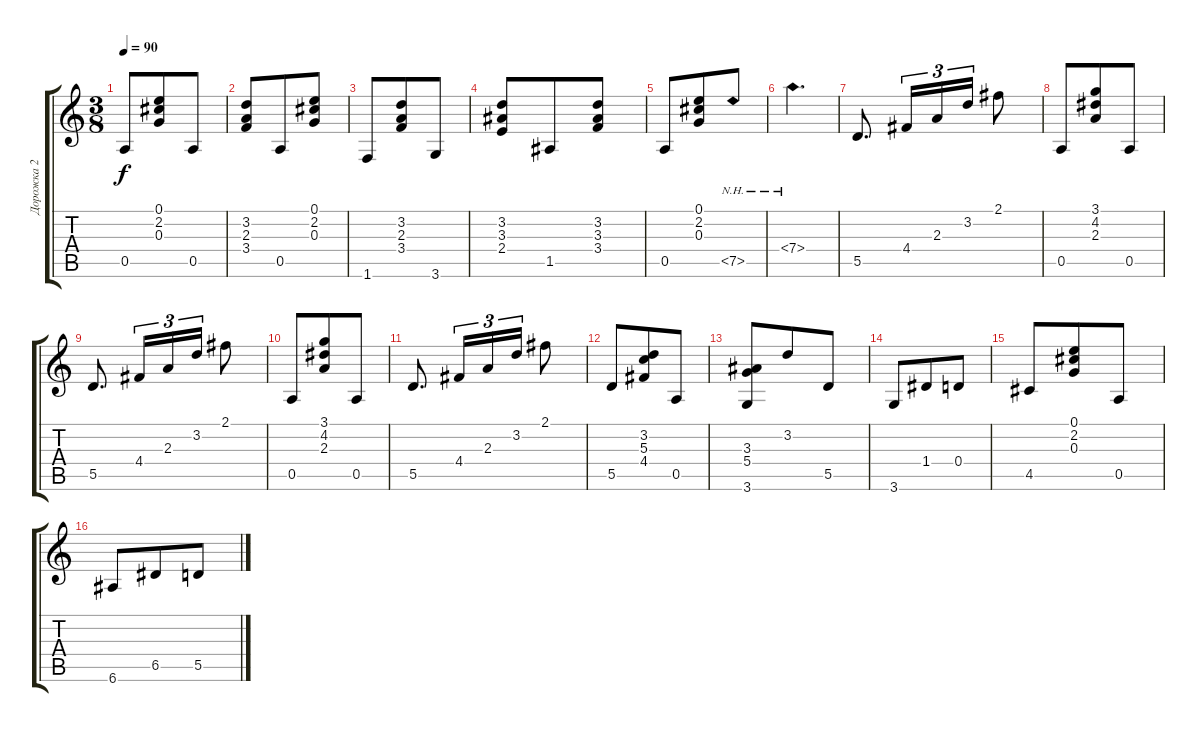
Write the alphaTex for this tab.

\track ("Дорожка 2" "Дорожка 2") {instrument acousticguitarsteel}
\staff {score tabs}
\tuning (E4 B3 G3 D3 A2 E2) {hide}
\ts (3 8)
\tempo 90
\clef g2
\ks c
0.5.8{dy f} (0.1 2.2 0.3).8 0.5.8 |
(3.2 2.3 3.4).8 0.5.8 (0.1 2.2 0.3).8 |
1.6.8 (3.2 2.3 3.4).8 3.6.8 |
(3.2 3.3 2.4).8 1.5.8 (3.2 3.3 3.4).8 |
0.5.8 (0.1 2.2 0.3).8 7.5{nh}.8 |
7.4{nh}.4{d} |
5.5.8{d} 4.4.16{tu (3 2)} 2.3.16{tu (3 2)} 3.2.16{tu (3 2)} 2.1.8 |
0.5.8 (3.1 4.2 2.3).8 0.5.8 |
5.5.8{d} 4.4.16{tu (3 2)} 2.3.16{tu (3 2)} 3.2.16{tu (3 2)} 2.1.8 |
0.5.8 (3.1 4.2 2.3).8 0.5.8 |
5.5.8{d} 4.4.16{tu (3 2)} 2.3.16{tu (3 2)} 3.2.16{tu (3 2)} 2.1.8 |
5.5.8 (3.2 5.3 4.4).8 0.5.8 |
(3.3 5.4 3.6).8 3.2.8 5.5.8 |
3.6.8 1.4.8 0.4.8 |
4.5.8 (0.1 2.2 0.3).8 0.5.8 |
6.6.8 6.5.8 5.5.8
